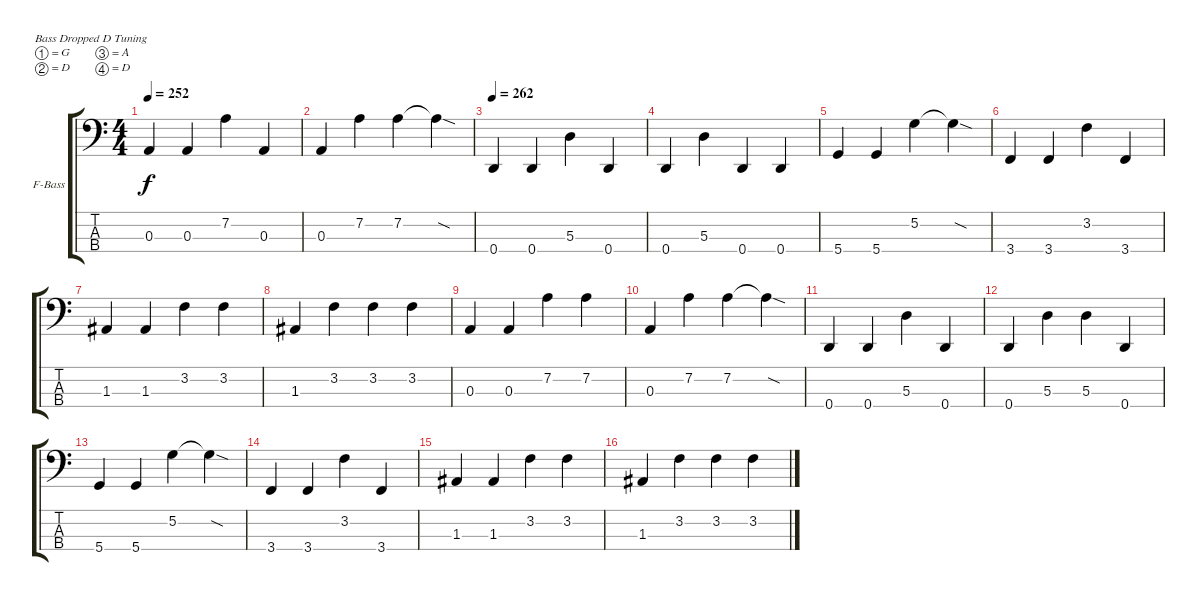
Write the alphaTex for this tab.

\bracketExtendMode groupsimilarinstruments
\firstSystemTrackNameOrientation horizontal
\otherSystemsTrackNameOrientation horizontal
\track ("Sean Malone" "F-Bass") {instrument fretlessbass}
\staff {score tabs}
\tuning (G2 D2 A1 D1)
\ts (4 4)
\tempo 252
\clef f4
\ks c
0.3.4{dy f} 0.3.4 7.2.4 0.3.4 |
0.3.4 7.2.4 7.2.4 7.2{sod t}.4 |
\tempo 262
0.4.4 0.4.4 5.3.4 0.4.4 |
0.4.4 5.3.4 0.4.4 0.4.4 |
5.4.4 5.4.4 5.2.4 5.2{sod t}.4 |
3.4.4 3.4.4 3.2.4 3.4.4 |
1.3.4 1.3.4 3.2.4 3.2.4 |
1.3.4 3.2.4 3.2.4 3.2.4 |
0.3.4 0.3.4 7.2.4 7.2.4 |
0.3.4 7.2.4 7.2.4 7.2{sod t}.4 |
0.4.4 0.4.4 5.3.4 0.4.4 |
0.4.4 5.3.4 5.3.4 0.4.4 |
5.4.4 5.4.4 5.2.4 5.2{sod t}.4 |
3.4.4 3.4.4 3.2.4 3.4.4 |
1.3.4 1.3.4 3.2.4 3.2.4 |
1.3.4 3.2.4 3.2.4 3.2.4
